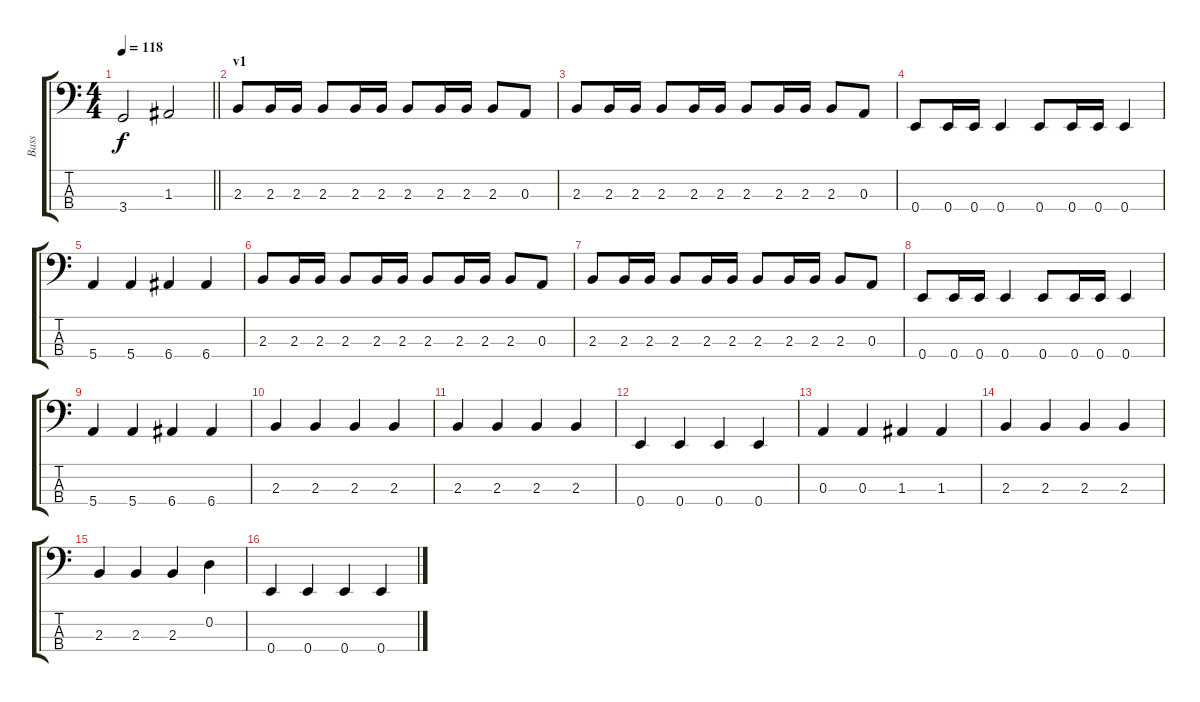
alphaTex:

\track ("Bass" "Bass") {instrument electricbassfinger}
\staff {score tabs}
\tuning (G2 D2 A1 E1) {hide}
\ts (4 4)
\tempo 118
\clef f4
\barLineRight lightlight
\ks c
3.4.2{dy f} 1.3.2 |
\section ("" "v1")
2.3.8 2.3.16 2.3.16 2.3.8 2.3.16 2.3.16 2.3.8 2.3.16 2.3.16 2.3.8 0.3.8 |
2.3.8 2.3.16 2.3.16 2.3.8 2.3.16 2.3.16 2.3.8 2.3.16 2.3.16 2.3.8 0.3.8 |
0.4.8 0.4.16 0.4.16 0.4.4 0.4.8 0.4.16 0.4.16 0.4.4 |
5.4.4 5.4.4 6.4.4 6.4.4 |
2.3.8 2.3.16 2.3.16 2.3.8 2.3.16 2.3.16 2.3.8 2.3.16 2.3.16 2.3.8 0.3.8 |
2.3.8 2.3.16 2.3.16 2.3.8 2.3.16 2.3.16 2.3.8 2.3.16 2.3.16 2.3.8 0.3.8 |
0.4.8 0.4.16 0.4.16 0.4.4 0.4.8 0.4.16 0.4.16 0.4.4 |
5.4.4 5.4.4 6.4.4 6.4.4 |
2.3.4 2.3.4 2.3.4 2.3.4 |
2.3.4 2.3.4 2.3.4 2.3.4 |
0.4.4 0.4.4 0.4.4 0.4.4 |
0.3.4 0.3.4 1.3.4 1.3.4 |
2.3.4 2.3.4 2.3.4 2.3.4 |
2.3.4 2.3.4 2.3.4 0.2.4 |
0.4.4 0.4.4 0.4.4 0.4.4
